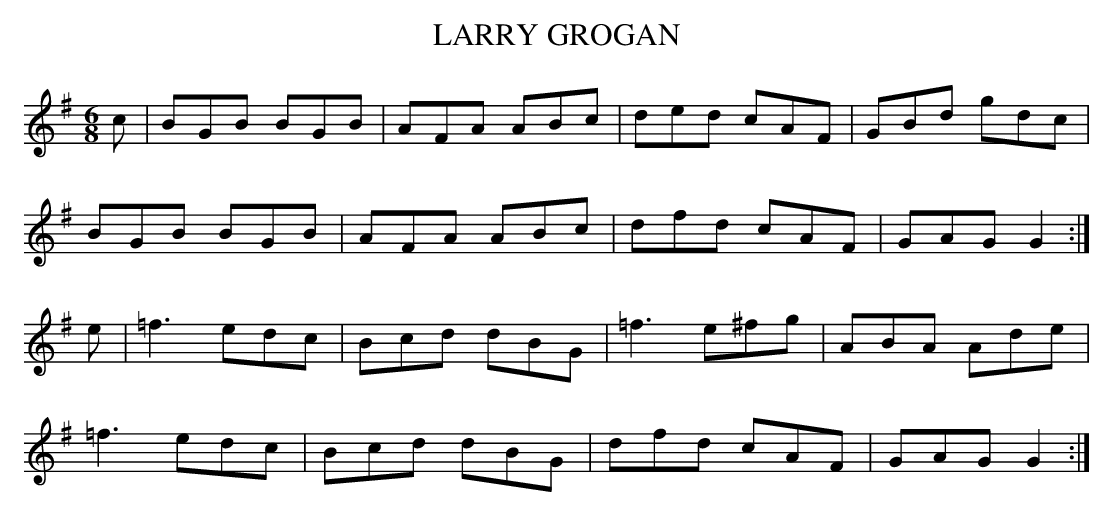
X:1
T:LARRY GROGAN
M:6/8
L:1/8
K:G
c|BGB BGB|AFA ABc|ded cAF|GBd gdc|
BGB BGB|AFA ABc|dfd cAF|GAG G2 :|
e|=f3 edc|Bcd dBG|=f3 e^fg|ABA Ade|
=f3 edc|Bcd dBG|dfd cAF|GAG G2 :|
